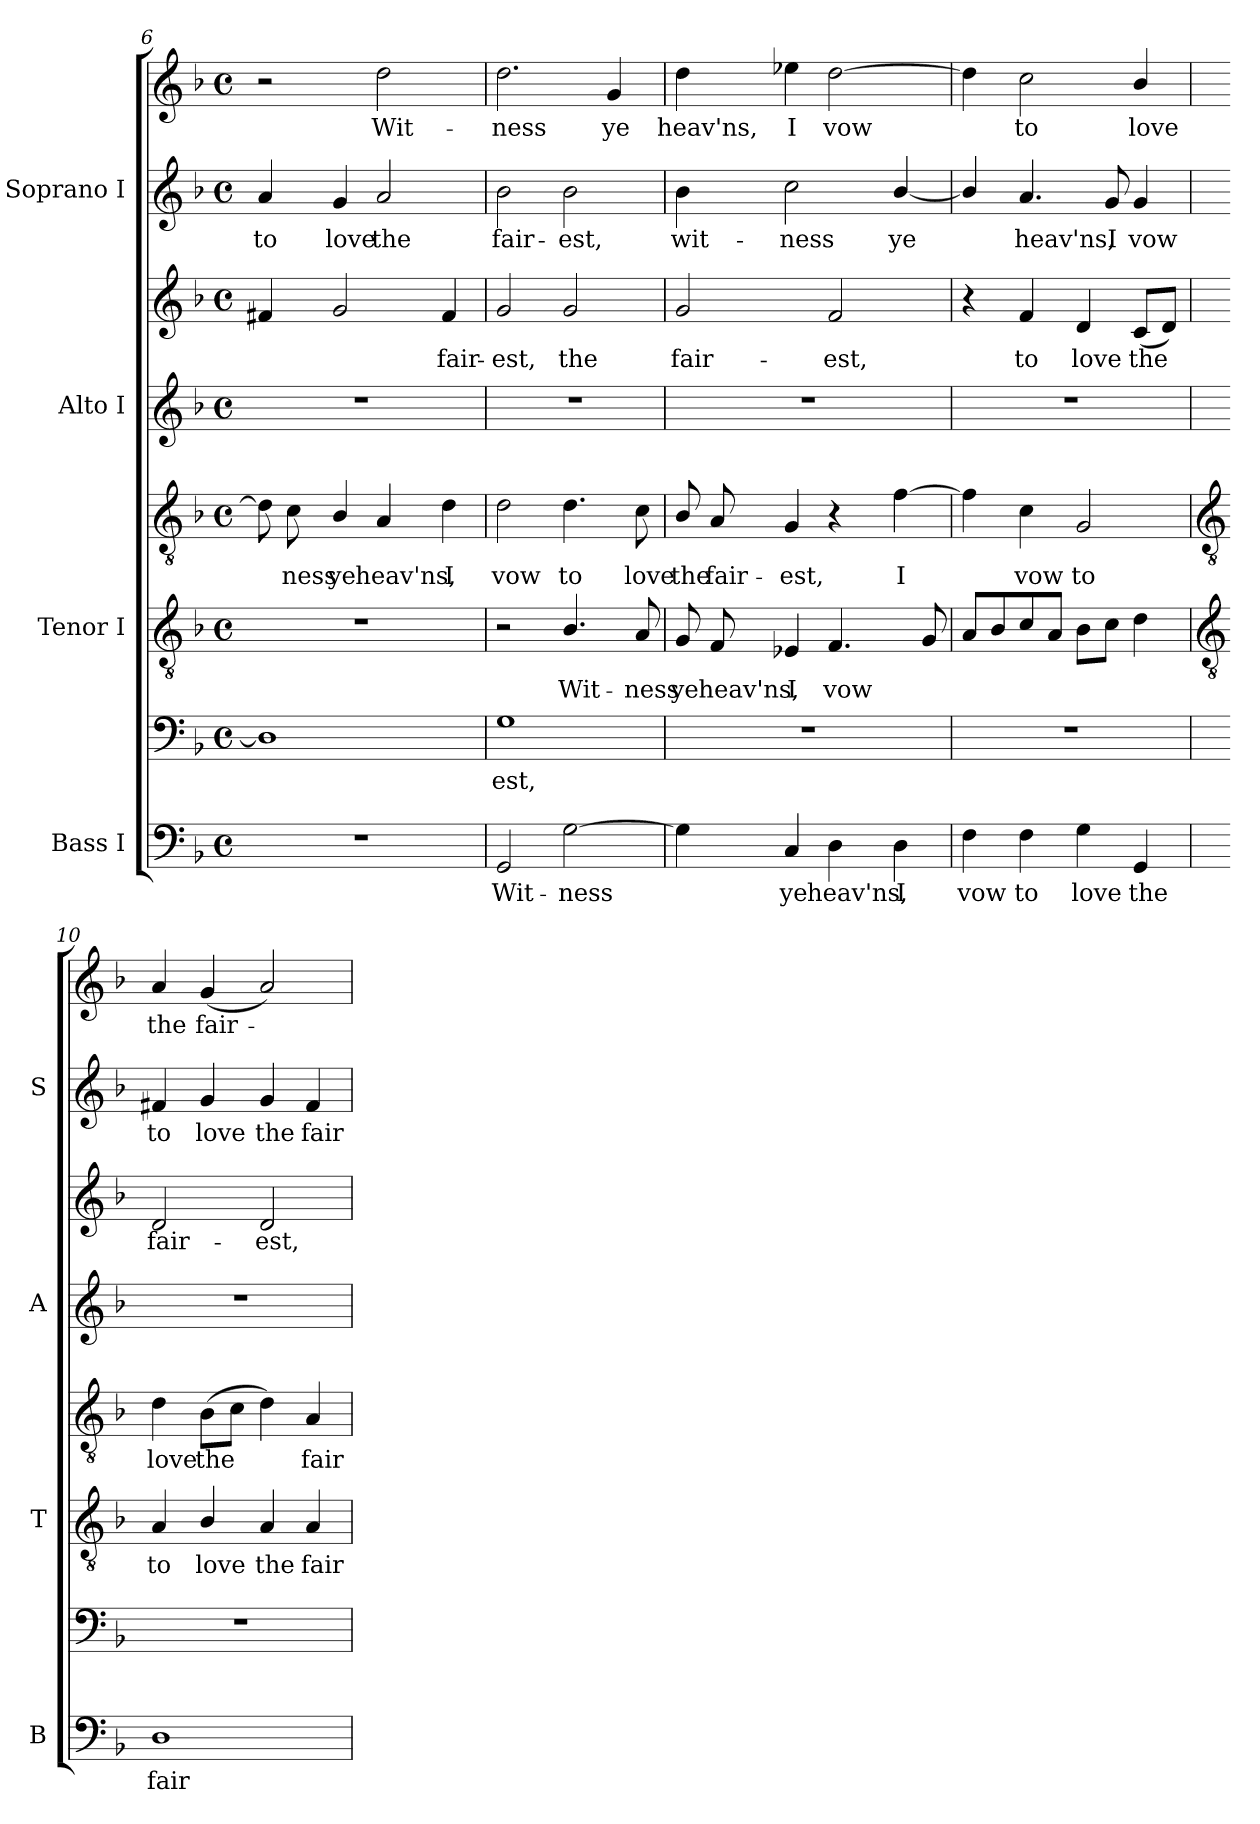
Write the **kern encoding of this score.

**kern	**text	**kern	**text	**kern	**text	**kern	**text	**kern	**kern	**text	**kern	**text	**kern	**text
*part4	*part4	*part4	*part4	*part3	*part3	*part3	*part3	*part2	*part2	*part2	*part1	*part1	*part1	*part1
*staff8	*staff8	*staff7	*staff7	*staff6	*staff6	*staff5	*staff5	*staff4	*staff3	*staff3	*staff2	*staff2	*staff1	*staff1
*I"Bass I	*	*	*	*I"Tenor I	*	*	*	*I"Alto I	*	*	*I"Soprano I	*	*	*
*I'B	*	*	*	*I'T	*	*	*	*I'A	*	*	*I'S	*	*	*
!!LO:LB:g=z
*clefF4	*	*clefF4	*	*clefGv2	*	*clefGv2	*	*clefG2	*clefG2	*	*clefG2	*	*clefG2	*
*k[b-]	*	*k[b-]	*	*k[b-]	*	*k[b-]	*	*k[b-]	*k[b-]	*	*k[b-]	*	*k[b-]	*
*F:	*	*F:	*	*F:	*	*F:	*	*F:	*F:	*	*F:	*	*F:	*
*M4/4	*	*M4/4	*	*M4/4	*	*M4/4	*	*M4/4	*M4/4	*	*M4/4	*	*M4/4	*
*met(c)	*	*met(c)	*	*met(c)	*	*met(c)	*	*met(c)	*met(c)	*	*met(c)	*	*met(c)	*
=6	=6	=6	=6	=6	=6	=6	=6	=6	=6	=6	=6	=6	=6	=6
!	!	!	!	!	!	!	!	!	!	!	!	!LO:LY:b	!	!
1r	.	1D/]	.	1r	.	8d]	.	1r	4f#X	.	4a	-to	2r	.
!	!	!	!	!	!	!	!LO:LY:b	!	!	!	!	!	!	!
.	.	.	.	.	.	8c	ness	.	.	.	.	.	.	.
!	!	!	!	!	!	!	!LO:LY:b	!	!	!	!	!LO:LY:b	!	!
.	.	.	.	.	.	4B-/	ye	.	2g	.	4g	love	.	.
!	!	!	!	!	!	!	!LO:LY:b	!	!	!	!	!LO:LY:b	!	!LO:LY:b
.	.	.	.	.	.	4A	heav'ns,	.	.	.	2a	the	2dd	Wit-
!	!	!	!	!	!	!	!LO:LY:b	!	!	!LO:LY:b	!	!	!	!
.	.	.	.	.	.	4d	I	.	4f#	fair-	.	.	.	.
=7	=7	=7	=7	=7	=7	=7	=7	=7	=7	=7	=7	=7	=7	=7
!	!LO:LY:b	!	!LO:LY:b	!	!	!	!LO:LY:b	!	!	!LO:LY:b	!	!LO:LY:b	!	!LO:LY:b
2GG	Wit-	1G	est,	2r	.	2d	vow	1r	2g	-est,	2b-	fair-	2.dd	ness
!	!LO:LY:b	!	!	!	!LO:LY:b	!	!LO:LY:b	!	!	!LO:LY:b	!	!LO:LY:b	!	!
[2G	-ness	.	.	4.B-/	Wit-	4.d	to	.	2g	the	2b-	-est,	.	.
!	!	!	!	!	!	!	!	!	!	!	!	!	!	!LO:LY:b
.	.	.	.	.	.	.	.	.	.	.	.	.	4g	ye
!	!	!	!	!	!LO:LY:b	!	!LO:LY:b	!	!	!	!	!	!	!
.	.	.	.	8A	-ness	8c	love	.	.	.	.	.	.	.
=8	=8	=8	=8	=8	=8	=8	=8	=8	=8	=8	=8	=8	=8	=8
!	!	!	!	!	!LO:LY:b	!	!LO:LY:b	!	!	!LO:LY:b	!	!LO:LY:b	!	!LO:LY:b
4G]	.	1r	.	8G	ye	8B-/	the	1r	2g	fair-	4b-	wit-	4dd	heav'ns,
!	!	!	!	!	!LO:LY:b	!	!LO:LY:b	!	!	!	!	!	!	!
.	.	.	.	8F	heav'ns,	8A	fair-	.	.	.	.	.	.	.
!	!LO:LY:b	!	!	!	!LO:LY:b	!	!LO:LY:b	!	!	!	!	!LO:LY:b	!	!LO:LY:b
4C	ye	.	.	4E-X	I	4G	-est,	.	.	.	2cc	-ness	4ee-X	I
!	!LO:LY:b	!	!	!	!LO:LY:b	!	!	!	!	!LO:LY:b	!	!	!	!LO:LY:b
4D	heav'ns,	.	.	4.F	vow	4r	.	.	2f	-est,	.	.	[2dd	vow
!	!LO:LY:b	!	!	!	!	!	!LO:LY:b	!	!	!	!	!LO:LY:b	!	!
4D	I	.	.	.	.	[4f	I	.	.	.	[4b-/	ye	.	.
.	.	.	.	8G	.	.	.	.	.	.	.	.	.	.
=9	=9	=9	=9	=9	=9	=9	=9	=9	=9	=9	=9	=9	=9	=9
!	!LO:LY:b	!	!	!	!	!	!	!	!	!	!	!	!	!
4F	vow	1r	.	8A/L	.	4f]	.	1r	4r	.	4b-/]	.	4dd]	.
.	.	.	.	8B-/	.	.	.	.	.	.	.	.	.	.
!	!LO:LY:b	!	!	!	!	!	!LO:LY:b	!	!	!LO:LY:b	!	!LO:LY:b	!	!LO:LY:b
4F	to	.	.	8c/	.	4c	vow	.	4f	to	4.a	heav'ns,	2cc	to
.	.	.	.	8A/J	.	.	.	.	.	.	.	.	.	.
!	!LO:LY:b	!	!	!	!	!	!LO:LY:b	!	!	!LO:LY:b	!	!	!	!
4G	love	.	.	8B-\L	.	2G	to	.	4d	love	.	.	.	.
!	!	!	!	!	!	!	!	!	!	!	!	!LO:LY:b	!	!
.	.	.	.	8c\J	.	.	.	.	.	.	8g	I	.	.
!	!LO:LY:b	!	!	!	!	!	!	!	!	!LO:LY:b	!	!LO:LY:b	!	!LO:LY:b
4GG	the	.	.	4d	.	.	.	.	(<8cL	the	4g	vow	4b-/	love
.	.	.	.	.	.	.	.	.	8dJ)	.	.	.	.	.
!!LO:LB:g=z
=10	=10	=10	=10	=10	=10	=10	=10	=10	=10	=10	=10	=10	=10	=10
*	*	*	*	*clefGv2	*	*clefGv2	*	*	*	*	*	*	*	*
!	!LO:LY:b	!	!	!	!LO:LY:b	!	!LO:LY:b	!	!	!LO:LY:b	!	!LO:LY:b	!	!LO:LY:b
1D	fair-	1r	.	4A	-to	4d	love	1r	2d	fair-	4f#X	to	4a	the
!	!	!	!	!	!LO:LY:b	!	!LO:LY:b	!	!	!	!	!LO:LY:b	!	!LO:LY:b
.	.	.	.	4B-/	love	(>8B-L	the	.	.	.	4g	love	(<4g	fair-
.	.	.	.	.	.	8cJ	.	.	.	.	.	.	.	.
!	!	!	!	!	!LO:LY:b	!	!	!	!	!LO:LY:b	!	!LO:LY:b	!	!
.	.	.	.	4A	the	4d)	.	.	2d	-est,	4g	the	2a)	.
!	!	!	!	!	!LO:LY:b	!	!LO:LY:b	!	!	!	!	!LO:LY:b	!	!
.	.	.	.	4A	fair-	4A	fair-	.	.	.	4f#	fair-	.	.
=	=	=	=	=	=	=	=	=	=	=	=	=	=	=
*-	*-	*-	*-	*-	*-	*-	*-	*-	*-	*-	*-	*-	*-	*-
